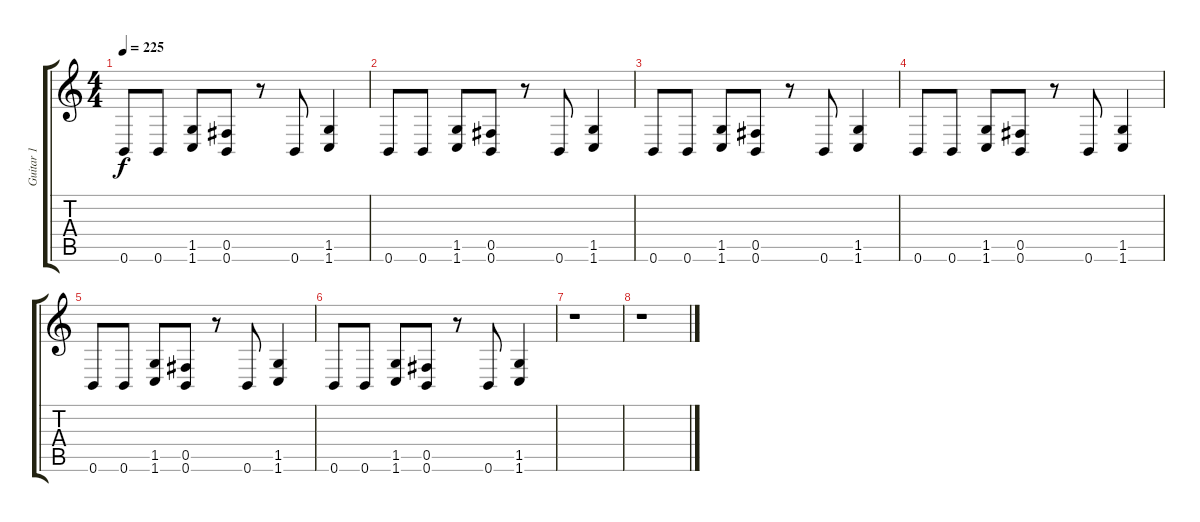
\track ("Guitar 1" "Guitar 1") {instrument overdrivenguitar}
\staff {score tabs}
\tuning (Db4 Ab3 E3 B2 Gb2 B1) {hide}
\ts (4 4)
\tempo 225
\clef g2
\ks c
0.6.8{dy f} 0.6.8 (1.5 1.6).8 (0.5 0.6).8 r.8 0.6.8 (1.5 1.6).4 |
0.6.8 0.6.8 (1.5 1.6).8 (0.5 0.6).8 r.8 0.6.8 (1.5 1.6).4 |
0.6.8 0.6.8 (1.5 1.6).8 (0.5 0.6).8 r.8 0.6.8 (1.5 1.6).4 |
0.6.8 0.6.8 (1.5 1.6).8 (0.5 0.6).8 r.8 0.6.8 (1.5 1.6).4 |
0.6.8 0.6.8 (1.5 1.6).8 (0.5 0.6).8 r.8 0.6.8 (1.5 1.6).4 |
0.6.8 0.6.8 (1.5 1.6).8 (0.5 0.6).8 r.8 0.6.8 (1.5 1.6).4 |
r.1 |
r.1
